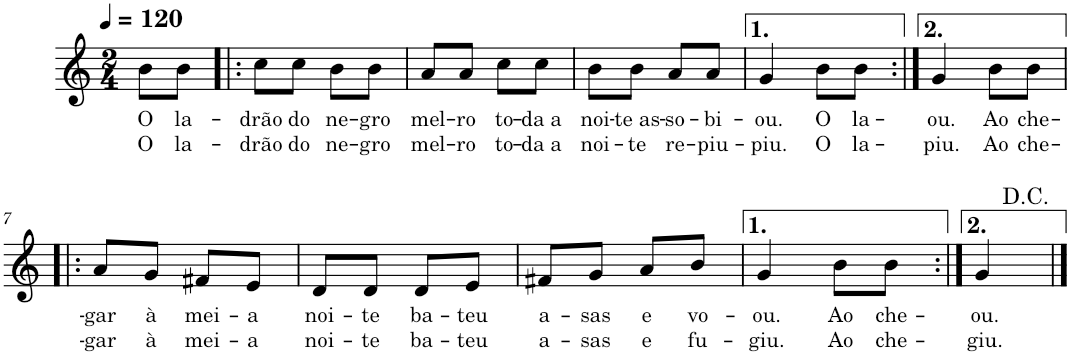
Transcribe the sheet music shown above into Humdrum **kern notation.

**kern	**text	**text
*part1	*part1	*part1
*staff1	*staff1	*staff1
*I"Voice, Voice	*	*
*I'Vo.	*	*
*clefG2	*	*
*k[]	*	*
*M2/4	*	*
*MM120	*	*
=1	=1	=1
!	!LO:LY:b	!LO:LY:b
8b\L	O	O
!	!LO:LY:b	!LO:LY:b
8b\J	la-	la-
=2!|:	=2!|:	=2!|:
!	!LO:LY:b	!LO:LY:b
8cc\L	-drão	-drão
!	!LO:LY:b	!LO:LY:b
8cc\J	do	do
!	!LO:LY:b	!LO:LY:b
8b\L	ne-	ne-
!	!LO:LY:b	!LO:LY:b
8b\J	-gro	-gro
=3	=3	=3
!	!LO:LY:b	!LO:LY:b
8a/L	mel-	mel-
!	!LO:LY:b	!LO:LY:b
8a/J	-ro	-ro
!	!LO:LY:b	!LO:LY:b
8cc\L	to-	to-
!	!LO:LY:b	!LO:LY:b
8cc\J	-da a	-da a
=4	=4	=4
!	!LO:LY:b	!LO:LY:b
8b\L	noi-	noi-
!	!LO:LY:b	!LO:LY:b
8b\J	-te as-	-te
!	!LO:LY:b	!LO:LY:b
8a/L	-so-	re-
!	!LO:LY:b	!LO:LY:b
8a/J	-bi-	-piu-
=5	=5	=5
!	!LO:LY:b	!LO:LY:b
4g/	-ou.	-piu.
!	!LO:LY:b	!LO:LY:b
8b\L	O	O
!	!LO:LY:b	!LO:LY:b
8b\J	la-	la-
=6:|!	=6:|!	=6:|!
!	!LO:LY:b	!LO:LY:b
4g/	-ou.	-piu.
!	!LO:LY:b	!LO:LY:b
8b\L	Ao	Ao
!	!LO:LY:b	!LO:LY:b
8b\J	che-	che-
!!LO:LB:g=z
=7!|:	=7!|:	=7!|:
!	!LO:LY:b	!LO:LY:b
8a/L	-gar	-gar
!	!LO:LY:b	!LO:LY:b
8g/J	à	à
!	!LO:LY:b	!LO:LY:b
8f#X/L	mei-	mei-
!	!LO:LY:b	!LO:LY:b
8e/J	-a	-a
=8	=8	=8
!	!LO:LY:b	!LO:LY:b
8d/L	noi-	noi-
!	!LO:LY:b	!LO:LY:b
8d/J	-te	-te
!	!LO:LY:b	!LO:LY:b
8d/L	ba-	ba-
!	!LO:LY:b	!LO:LY:b
8e/J	teu	teu
=9	=9	=9
!	!LO:LY:b	!LO:LY:b
8f#X/L	a-	a-
!	!LO:LY:b	!LO:LY:b
8g/J	-sas	-sas
!	!LO:LY:b	!LO:LY:b
8a/L	e	e
!	!LO:LY:b	!LO:LY:b
8b/J	vo-	fu-
=10	=10	=10
!	!LO:LY:b	!LO:LY:b
4g/	-ou.	-giu.
!	!LO:LY:b	!LO:LY:b
8b\L	Ao	Ao
!	!LO:LY:b	!LO:LY:b
8b\J	che-	che-
=11:|!	=11:|!	=11:|!
!	!LO:LY:b	!LO:LY:b
4g/	ou.	-giu.
==	==	==
*-	*-	*-
